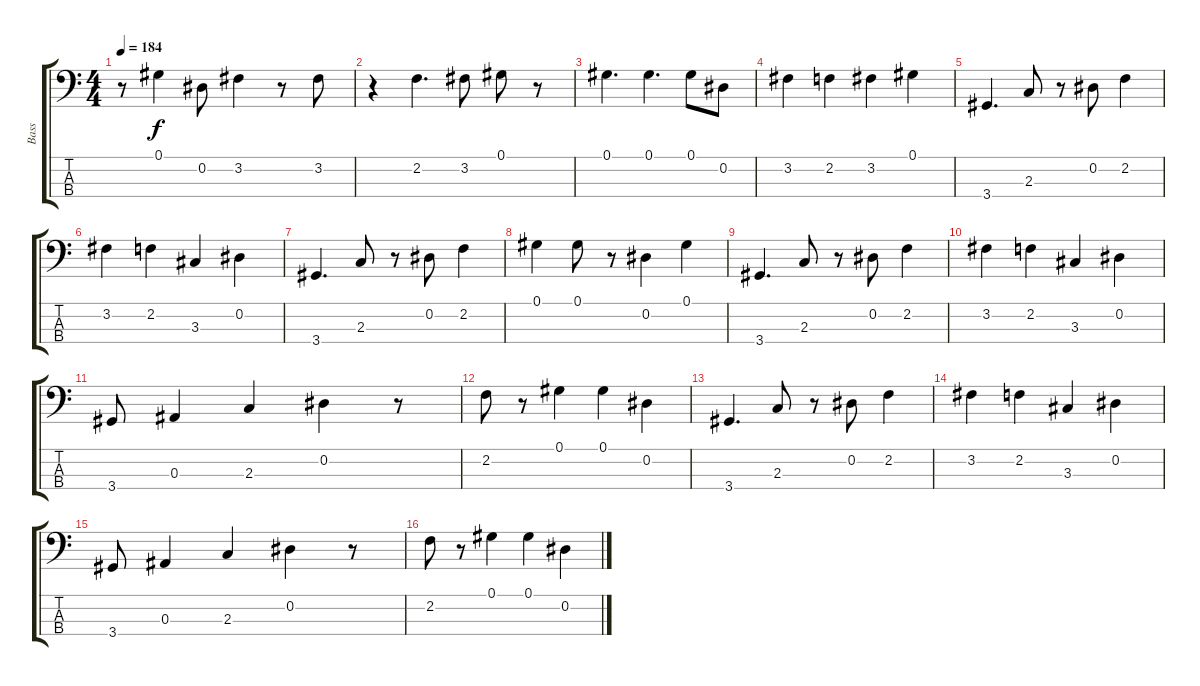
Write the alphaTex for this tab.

\track ("Bass" "Bass") {instrument electricbassfinger}
\staff {score tabs}
\tuning (Ab2 Eb2 Bb1 F1) {hide}
\ts (4 4)
\tempo 184
\clef f4
\ks c
r.8{dy f} 0.1.4 0.2.8 3.2.4 r.8 3.2.8 |
r.4 2.2.4{d} 3.2.8 0.1.8 r.8 |
0.1.4{d} 0.1.4{d} 0.1.8 0.2.8 |
3.2.4 2.2.4 3.2.4 0.1.4 |
3.4.4{d} 2.3.8 r.8 0.2.8 2.2.4 |
3.2.4 2.2.4 3.3.4 0.2.4 |
3.4.4{d} 2.3.8 r.8 0.2.8 2.2.4 |
0.1.4 0.1.8 r.8 0.2.4 0.1.4 |
3.4.4{d} 2.3.8 r.8 0.2.8 2.2.4 |
3.2.4 2.2.4 3.3.4 0.2.4 |
3.4.8 0.3.4 2.3.4 0.2.4 r.8 |
2.2.8 r.8 0.1.4 0.1.4 0.2.4 |
3.4.4{d} 2.3.8 r.8 0.2.8 2.2.4 |
3.2.4 2.2.4 3.3.4 0.2.4 |
3.4.8 0.3.4 2.3.4 0.2.4 r.8 |
2.2.8 r.8 0.1.4 0.1.4 0.2.4
